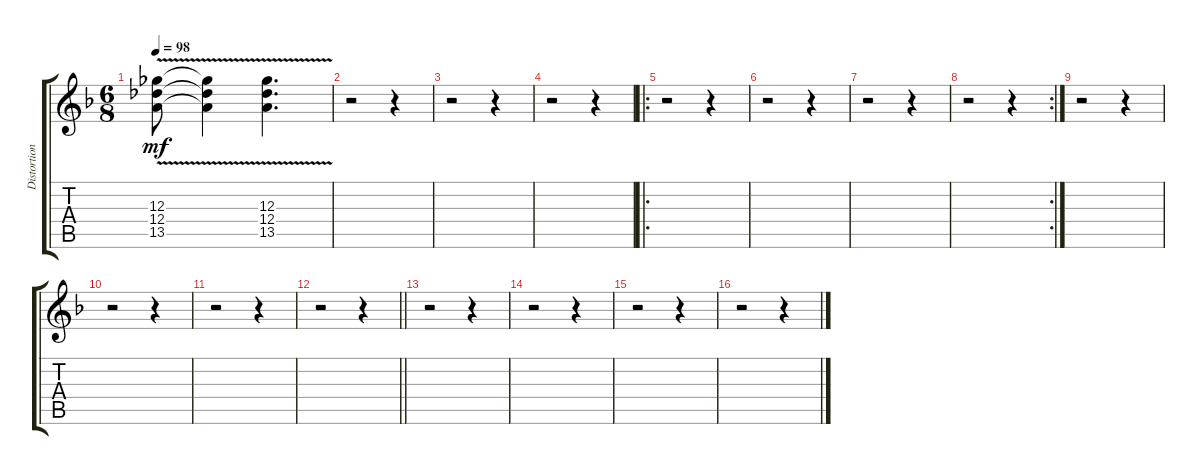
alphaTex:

\track ("Distortion Guitar" "Distortion") {instrument overdrivenguitar}
\staff {score tabs}
\tuning (Eb4 Bb3 Gb3 Db3 Ab2 Eb2) {hide}
\ts (6 8)
\tempo 98
\clef g2
\ks f
(12.3{v} 12.4{v} 13.5{v}).8{dy mf} (12.3{v t} 12.4{v t} 13.5{v t}).4 (12.3{v} 12.4{v} 13.5{v}).4{d} |
r.2 r.4 |
r.2 r.4 |
r.2 r.4 |
\ro
r.2 r.4 |
r.2 r.4 |
r.2 r.4 |
\rc 2
r.2 r.4 |
r.2 r.4 |
r.2 r.4 |
r.2 r.4 |
\barLineRight lightlight
r.2 r.4 |
r.2 r.4 |
r.2 r.4 |
r.2 r.4 |
r.2 r.4
